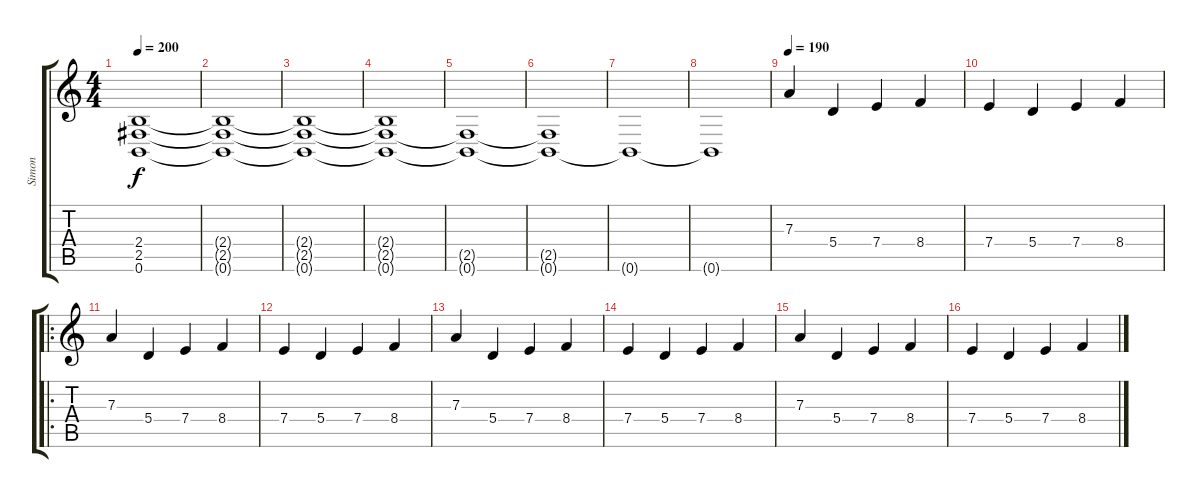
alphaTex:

\track ("Simon" "Simon") {instrument distortionguitar}
\staff {score tabs}
\tuning (B3 Gb3 D3 A2 E2 B1) {hide}
\ts (4 4)
\tempo 200
\clef g2
\ks c
(2.4{t} 2.5{t} 0.6{t}).1{dy f volume 16} |
(2.4{t} 2.5{t} 0.6{t}).1{volume 14} |
(2.4{t} 2.5{t} 0.6{t}).1{volume 12} |
(2.4{t} 2.5{t} 0.6{t}).1{volume 9} |
(2.5{t} 0.6{t}).1{volume 8} |
(2.5{t} 0.6{t}).1{volume 6} |
0.6{t}.1{volume 4} |
0.6{t}.1 |
\tempo 190
7.3.4{volume 16} 5.4.4 7.4.4 8.4.4 |
7.4.4 5.4.4 7.4.4 8.4.4 |
\ro
7.3.4 5.4.4 7.4.4 8.4.4 |
7.4.4 5.4.4 7.4.4 8.4.4 |
7.3.4 5.4.4 7.4.4 8.4.4 |
7.4.4 5.4.4 7.4.4 8.4.4 |
7.3.4 5.4.4 7.4.4 8.4.4 |
7.4.4 5.4.4 7.4.4 8.4.4
